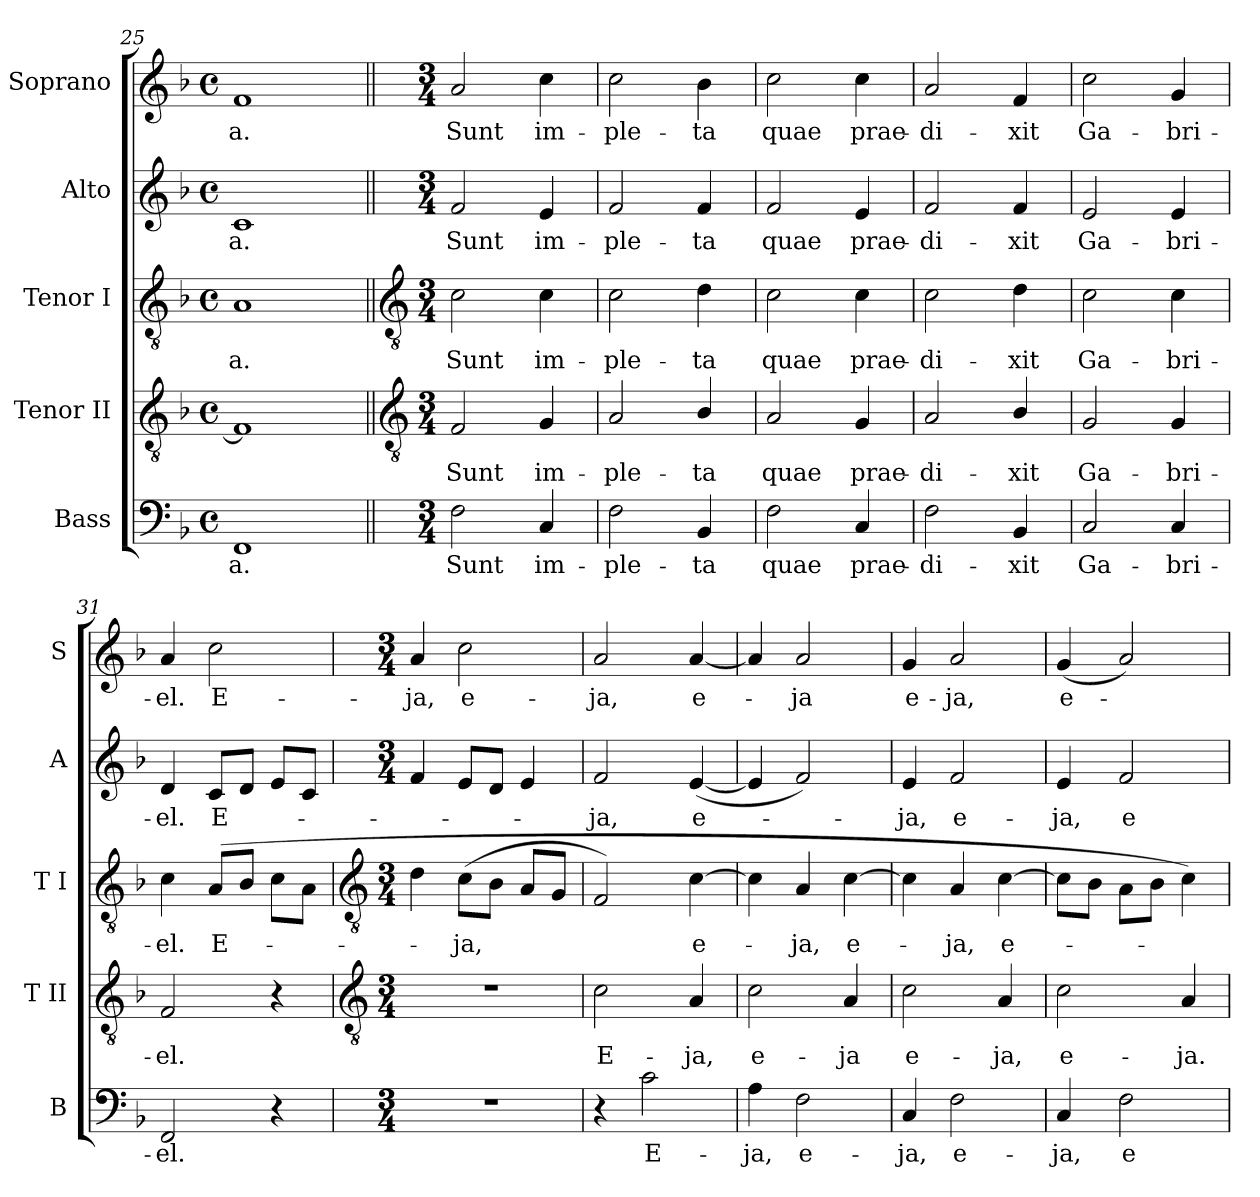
**kern	**text	**kern	**text	**kern	**text	**kern	**text	**kern	**text
*part5	*part5	*part4	*part4	*part3	*part3	*part2	*part2	*part1	*part1
*staff5	*staff5	*staff4	*staff4	*staff3	*staff3	*staff2	*staff2	*staff1	*staff1
*I"Bass	*	*I"Tenor II	*	*I"Tenor I	*	*I"Alto	*	*I"Soprano	*
*I'B	*	*I'T II	*	*I'T I	*	*I'A	*	*I'S	*
*clefF4	*	*clefGv2	*	*clefGv2	*	*clefG2	*	*clefG2	*
*k[b-]	*	*k[b-]	*	*k[b-]	*	*k[b-]	*	*k[b-]	*
*F:	*	*F:	*	*F:	*	*F:	*	*F:	*
*M4/4	*	*M4/4	*	*M4/4	*	*M4/4	*	*M4/4	*
*met(c)	*	*met(c)	*	*met(c)	*	*met(c)	*	*met(c)	*
=25	=25	=25	=25	=25	=25	=25	=25	=25	=25
!	!LO:LY:b	!	!	!	!LO:LY:b	!	!LO:LY:b	!	!LO:LY:b
1FF	-a.	1F]	.	1A	a.	1c	-a.	1f	-a.
!!LO:LB:g=z
=26||	=26||	=26||	=26||	=26||	=26||	=26||	=26||	=26||	=26||
*	*	*clefGv2	*	*clefGv2	*	*	*	*	*
*M3/4	*	*M3/4	*	*M3/4	*	*M3/4	*	*M3/4	*
!	!LO:LY:b	!	!LO:LY:b	!	!LO:LY:b	!	!LO:LY:b	!	!LO:LY:b
2F	Sunt	2F	Sunt	2c	Sunt	2f	Sunt	2a	Sunt
!	!LO:LY:b	!	!LO:LY:b	!	!LO:LY:b	!	!LO:LY:b	!	!LO:LY:b
4C	im-	4G	im-	4c	im-	4e	im-	4cc	im-
=27	=27	=27	=27	=27	=27	=27	=27	=27	=27
!	!LO:LY:b	!	!LO:LY:b	!	!LO:LY:b	!	!LO:LY:b	!	!LO:LY:b
2F	-ple-	2A	-ple-	2c	-ple-	2f	-ple-	2cc	-ple-
!	!LO:LY:b	!	!LO:LY:b	!	!LO:LY:b	!	!LO:LY:b	!	!LO:LY:b
4BB-	-ta	4B-/	-ta	4d	-ta	4f	-ta	4b-	-ta
=28	=28	=28	=28	=28	=28	=28	=28	=28	=28
!	!LO:LY:b	!	!LO:LY:b	!	!LO:LY:b	!	!LO:LY:b	!	!LO:LY:b
2F	quae	2A	quae	2c	quae	2f	quae	2cc	quae
!	!LO:LY:b	!	!LO:LY:b	!	!LO:LY:b	!	!LO:LY:b	!	!LO:LY:b
4C	prae-	4G	prae-	4c	prae-	4e	prae-	4cc	prae-
=29	=29	=29	=29	=29	=29	=29	=29	=29	=29
!	!LO:LY:b	!	!LO:LY:b	!	!LO:LY:b	!	!LO:LY:b	!	!LO:LY:b
2F	-di-	2A	-di-	2c	-di-	2f	-di-	2a	-di-
!	!LO:LY:b	!	!LO:LY:b	!	!LO:LY:b	!	!LO:LY:b	!	!LO:LY:b
4BB-	-xit	4B-/	-xit	4d	-xit	4f	-xit	4f	-xit
=30	=30	=30	=30	=30	=30	=30	=30	=30	=30
!	!LO:LY:b	!	!LO:LY:b	!	!LO:LY:b	!	!LO:LY:b	!	!LO:LY:b
2C	Ga-	2G	Ga-	2c	Ga-	2e	Ga-	2cc	Ga-
!	!LO:LY:b	!	!LO:LY:b	!	!LO:LY:b	!	!LO:LY:b	!	!LO:LY:b
4C	-bri-	4G	-bri-	4c	-bri-	4e	-bri-	4g	-bri-
=31	=31	=31	=31	=31	=31	=31	=31	=31	=31
!	!LO:LY:b	!	!LO:LY:b	!	!LO:LY:b	!	!LO:LY:b	!	!LO:LY:b
2FF	-el.	2F	-el.	4c	-el.	4d	-el.	4a	-el.
!	!	!	!	!	!LO:LY:b	!	!LO:LY:b	!	!LO:LY:b
.	.	.	.	(>8AL	E-	8cL	E-	2cc	E-
.	.	.	.	8B-J	.	8dJ	.	.	.
4r	.	4r	.	8cL	.	8eL	.	.	.
.	.	.	.	8AJ	.	8cJ	.	.	.
!!LO:LB:g=z
=32	=32	=32	=32	=32	=32	=32	=32	=32	=32
*	*	*clefGv2	*	*clefGv2	*	*	*	*	*
*M3/4	*	*M3/4	*	*M3/4	*	*M3/4	*	*M3/4	*
!LO:N:vis=1	!	!LO:N:vis=1	!	!	!	!	!	!	!LO:LY:b
2.r	.	2.r	.	4d	.	4f	.	4a	-ja,
!	!	!	!	!	!LO:LY:b	!	!	!	!LO:LY:b
.	.	.	.	(>8cL	ja,	8eL	.	2cc	e-
.	.	.	.	8B-J	.	8dJ	.	.	.
.	.	.	.	8AL	.	4e	.	.	.
.	.	.	.	8GJ	.	.	.	.	.
=33	=33	=33	=33	=33	=33	=33	=33	=33	=33
!	!	!	!LO:LY:b	!	!	!	!LO:LY:b	!	!LO:LY:b
4r	.	2c	E-	2F)	.	2f	ja,	2a	-ja,
!	!LO:LY:b	!	!	!	!	!	!	!	!
2c	E-	.	.	.	.	.	.	.	.
!	!	!	!LO:LY:b	!	!LO:LY:b	!	!LO:LY:b	!	!LO:LY:b
.	.	4A	-ja,	[4c	e-	(<[4e	e-	[4a	e-
=34	=34	=34	=34	=34	=34	=34	=34	=34	=34
!	!LO:LY:b	!	!LO:LY:b	!	!	!	!	!	!
4A	-ja,	2c	e-	4c]	.	4e]	.	4a]	.
!	!LO:LY:b	!	!	!	!LO:LY:b	!	!	!	!LO:LY:b
2F	e-	.	.	4A	ja,	2f)	.	2a	ja
!	!	!	!LO:LY:b	!	!LO:LY:b	!	!	!	!
.	.	4A	-ja	[4c	e-	.	.	.	.
=35	=35	=35	=35	=35	=35	=35	=35	=35	=35
!	!LO:LY:b	!	!LO:LY:b	!	!	!	!LO:LY:b	!	!LO:LY:b
4C	-ja,	2c	e-	4c]	.	4e	ja,	4g	e-
!	!LO:LY:b	!	!	!	!LO:LY:b	!	!LO:LY:b	!	!LO:LY:b
2F	e-	.	.	4A	ja,	2f	e-	2a	-ja,
!	!	!	!LO:LY:b	!	!LO:LY:b	!	!	!	!
.	.	4A	-ja,	[4c	e-	.	.	.	.
=36	=36	=36	=36	=36	=36	=36	=36	=36	=36
!	!LO:LY:b	!	!LO:LY:b	!	!	!	!LO:LY:b	!	!LO:LY:b
4C	-ja,	2c	e-	8cL]	.	4e	-ja,	(<4g	e-
.	.	.	.	8B-J	.	.	.	.	.
!	!LO:LY:b	!	!	!	!	!	!LO:LY:b	!	!
2F	e-	.	.	8A\L	.	2f	e-	2a)	.
.	.	.	.	8B-J	.	.	.	.	.
!	!	!	!LO:LY:b	!	!	!	!	!	!
.	.	4A	-ja.	4c)	.	.	.	.	.
=	=	=	=	=	=	=	=	=	=
*-	*-	*-	*-	*-	*-	*-	*-	*-	*-
